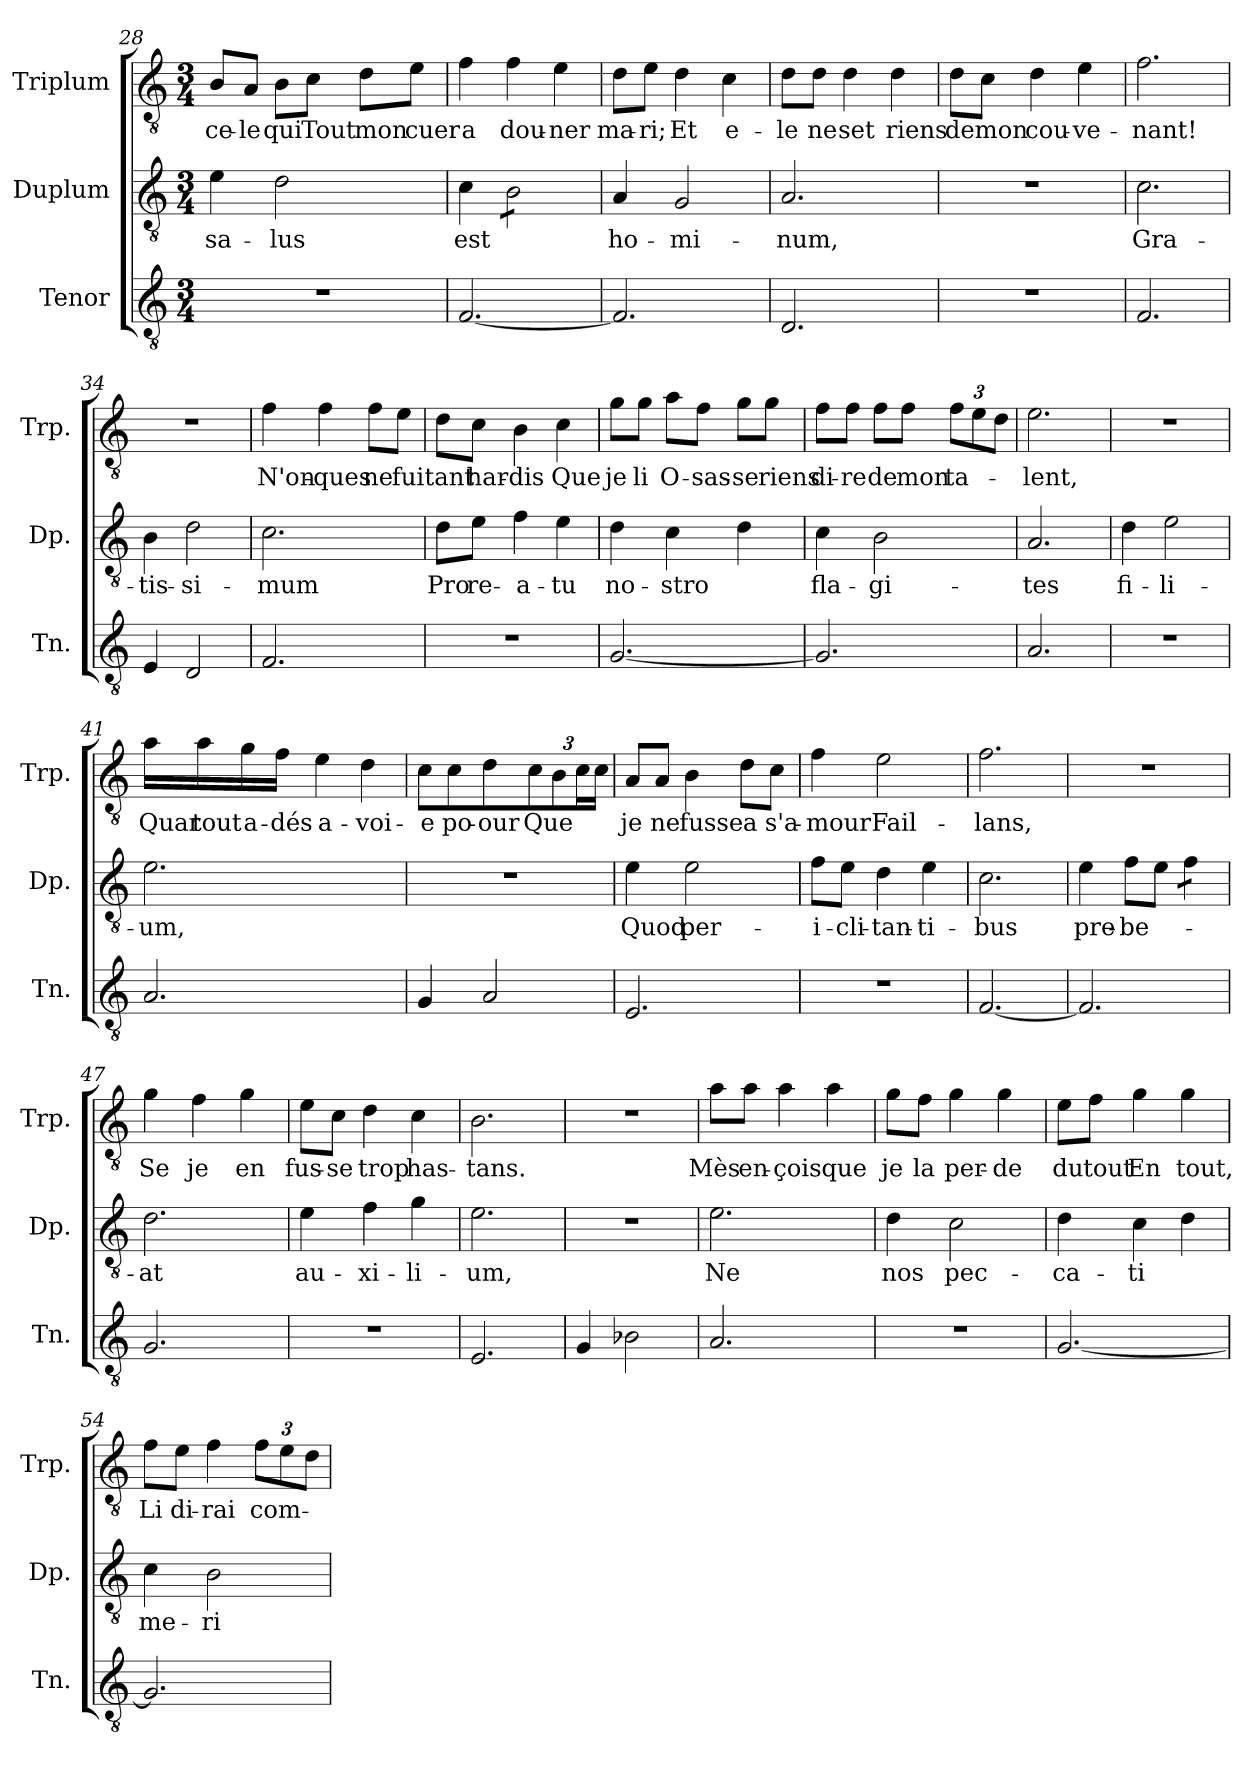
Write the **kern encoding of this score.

**kern	**kern	**text	**kern	**text
*part3	*part2	*part2	*part1	*part1
*staff3	*staff2	*staff2	*staff1	*staff1
*I"Tenor	*I"Duplum	*	*I"Triplum	*
*I'Tn.	*I'Dp.	*	*I'Trp.	*
!!LO:LB:g=z
*clefGv2	*clefGv2	*	*clefGv2	*
*k[]	*k[]	*	*k[]	*
*M3/4	*M3/4	*	*M3/4	*
=28	=28	=28	=28	=28
!	!	!LO:LY:b	!	!LO:LY:b
2.r	4e\	sa-	8B/L	ce-
!	!	!	!	!LO:LY:b
.	.	.	8A/J	-le
!	!	!LO:LY:b	!	!LO:LY:b
.	2d\	-lus	8B\L	qui
!	!	!	!	!LO:LY:b
.	.	.	8c\J	Tout
!	!	!	!	!LO:LY:b
.	.	.	8d\L	mon
!	!	!	!	!LO:LY:b
.	.	.	8e\J	cuer
=29	=29	=29	=29	=29
!	!	!LO:LY:b	!	!LO:LY:b
[2.F/	4c\	est	4f\	a
!	!	!	!	!LO:LY:b
*	*tremolo	*	*	*
.	8B\L	.	4f\	dou-
.	8B\	.	.	.
!	!	!	!	!LO:LY:b
.	8B\	.	4e\	-ner
.	8B\J	.	.	.
*	*Xtremolo	*	*	*
=30	=30	=30	=30	=30
!	!	!LO:LY:b	!	!LO:LY:b
2.F/]	4A/	-ho-	8d\L	ma-
!	!	!	!	!LO:LY:b
.	.	.	8e\J	-ri;
!	!	!LO:LY:b	!	!LO:LY:b
.	2G/	-mi-	4d\	Et
!	!	!	!	!LO:LY:b
.	.	.	4c\	e-
=31	=31	=31	=31	=31
!	!	!LO:LY:b	!	!LO:LY:b
2.D/	2.A/	-num,	8d\L	-le
!	!	!	!	!LO:LY:b
.	.	.	8d\J	ne
!	!	!	!	!LO:LY:b
.	.	.	4d\	set
!	!	!	!	!LO:LY:b
.	.	.	4d\	riens
=32	=32	=32	=32	=32
!	!	!	!	!LO:LY:b
2.r	2.r	.	8d\L	de
!	!	!	!	!LO:LY:b
.	.	.	8c\J	mon
!	!	!	!	!LO:LY:b
.	.	.	4d\	cou-
!	!	!	!	!LO:LY:b
.	.	.	4e\	-ve-
=33	=33	=33	=33	=33
!	!	!LO:LY:b	!	!LO:LY:b
2.F/	2.c\	Gra-	2.f\	-nant!
=34	=34	=34	=34	=34
!	!	!LO:LY:b	!	!
4E/	4B\	-tis-	2.r	.
!	!	!LO:LY:b	!	!
2D/	2d\	-si-	.	.
!!LO:LB:g=z
=35	=35	=35	=35	=35
!	!	!LO:LY:b	!	!LO:LY:b
2.F/	2.c\	-mum	4f\	N'on-
!	!	!	!	!LO:LY:b
.	.	.	4f\	-ques
!	!	!	!	!LO:LY:b
.	.	.	8f\L	ne
!	!	!	!	!LO:LY:b
.	.	.	8e\J	fui
=36	=36	=36	=36	=36
!	!	!LO:LY:b	!	!LO:LY:b
2.r	8d\L	Pro	8d\L	tant
!	!	!LO:LY:b	!	!LO:LY:b
.	8e\J	re-	8c\J	har-
!	!	!LO:LY:b	!	!LO:LY:b
.	4f\	-a-	4B\	-dis
!	!	!LO:LY:b	!	!LO:LY:b
.	4e\	-tu	4c\	Que
=37	=37	=37	=37	=37
!	!	!LO:LY:b	!	!LO:LY:b
[2.G/	4d\	no-	8g\L	je
!	!	!	!	!LO:LY:b
.	.	.	8g\J	li
!	!	!LO:LY:b	!	!LO:LY:b
.	4c\	-stro	8a\L	O-
!	!	!	!	!LO:LY:b
.	.	.	8f\J	-sas-
!	!	!	!	!LO:LY:b
.	4d\	.	8g\L	-se
!	!	!	!	!LO:LY:b
.	.	.	8g\J	riens
=38	=38	=38	=38	=38
!	!	!LO:LY:b	!	!LO:LY:b
2.G/]	4c\	fla-	8f\L	di-
!	!	!	!	!LO:LY:b
.	.	.	8f\J	-re
!	!	!LO:LY:b	!	!LO:LY:b
.	2B\	-gi-	8f\L	de
!	!	!	!	!LO:LY:b
.	.	.	8f\J	mon
*	*	*	*Xbrackettup	*
!	!	!	!	!LO:LY:b
.	.	.	12f\L	ta-
.	.	.	12e\	.
.	.	.	12d\J	.
=39	=39	=39	=39	=39
!	!	!LO:LY:b	!	!LO:LY:b
2.A/	2.A/	-tes	2.e\	-lent,
=40	=40	=40	=40	=40
!	!	!LO:LY:b	!	!
2.r	4d\	fi-	2.r	.
!	!	!LO:LY:b	!	!
.	2e\	-li-	.	.
!!LO:LB:g=z
=41	=41	=41	=41	=41
!	!	!LO:LY:b	!	!LO:LY:b
2.A/	2.e\	-um,	16a\LL	Quar
!	!	!	!	!LO:LY:b
.	.	.	16a\	tout
!	!	!	!	!LO:LY:b
.	.	.	16g\	a-
!	!	!	!	!LO:LY:b
.	.	.	16f\JJ	-dés
!	!	!	!	!LO:LY:b
.	.	.	4e\	a-
!	!	!	!	!LO:LY:b
.	.	.	4d\	-voi-
=42	=42	=42	=42	=42
!	!	!	!	!LO:LY:b
4G/	2.r	.	8c\L	-e
!	!	!	!	!LO:LY:b
.	.	.	8c\J	po-
!	!	!	!	!LO:LY:b
2A/	.	.	4d\	-our
!	!	!	!	!LO:LY:b
.	.	.	12c\L	Que
.	.	.	12B\	.
*	*	*	*tremolo	*
.	.	.	24c\	.
.	.	.	24c\JJ	.
*	*	*	*Xtremolo	*
=43	=43	=43	=43	=43
!	!	!LO:LY:b	!	!LO:LY:b
2.E/	4e\	Quod	8A/L	je
!	!	!	!	!LO:LY:b
.	.	.	8A/J	ne
!	!	!LO:LY:b	!	!LO:LY:b
.	2e\	per-	4B\	fusse
!	!	!	!	!LO:LY:b
.	.	.	8d\L	a
!	!	!	!	!LO:LY:b
.	.	.	8c\J	s'a-
=44	=44	=44	=44	=44
!	!	!LO:LY:b	!	!LO:LY:b
2.r	8f\L	-i-	4f\	-mour
!	!	!LO:LY:b	!	!
.	8e\J	-cli-	.	.
!	!	!LO:LY:b	!	!LO:LY:b
.	4d\	-tan-	2e\	Fail-
!	!	!LO:LY:b	!	!
.	4e\	-ti-	.	.
=45	=45	=45	=45	=45
!	!	!LO:LY:b	!	!LO:LY:b
[2.F/	2.c\	-bus	2.f\	-lans,
=46	=46	=46	=46	=46
!	!	!LO:LY:b	!	!
2.F/]	4e\	pre-	2.r	.
!	!	!LO:LY:b	!	!
.	8f\L	-be-	.	.
.	8e\J	.	.	.
*	*tremolo	*	*	*
.	8f\L	.	.	.
.	8f\J	.	.	.
*	*Xtremolo	*	*	*
=47	=47	=47	=47	=47
!	!	!LO:LY:b	!	!LO:LY:b
2.G/	2.d\	-at	4g\	Se
!	!	!	!	!LO:LY:b
.	.	.	4f\	je
!	!	!	!	!LO:LY:b
.	.	.	4g\	en
!!LO:LB:g=z
=48	=48	=48	=48	=48
!	!	!LO:LY:b	!	!LO:LY:b
2.r	4e\	au-	8e\L	fus-
!	!	!	!	!LO:LY:b
.	.	.	8c\J	-se
!	!	!LO:LY:b	!	!LO:LY:b
.	4f\	-xi-	4d\	trop
!	!	!LO:LY:b	!	!LO:LY:b
.	4g\	-li-	4c\	has-
=49	=49	=49	=49	=49
!	!	!LO:LY:b	!	!LO:LY:b
2.E/	2.e\	-um,	2.B\	-tans.
=50	=50	=50	=50	=50
4G/	2.r	.	2.r	.
2B-X\	.	.	.	.
=51	=51	=51	=51	=51
!	!	!LO:LY:b	!	!LO:LY:b
2.A/	2.e\	Ne	8a\L	Mès
!	!	!	!	!LO:LY:b
.	.	.	8a\J	en-
!	!	!	!	!LO:LY:b
.	.	.	4a\	-çois
!	!	!	!	!LO:LY:b
.	.	.	4a\	que
=52	=52	=52	=52	=52
!	!	!LO:LY:b	!	!LO:LY:b
2.r	4d\	nos	8g\L	je
!	!	!	!	!LO:LY:b
.	.	.	8f\J	la
!	!	!LO:LY:b	!	!LO:LY:b
.	2c\	pec-	4g\	per-
!	!	!	!	!LO:LY:b
.	.	.	4g\	-de
=53	=53	=53	=53	=53
!	!	!LO:LY:b	!	!LO:LY:b
[2.G/	4d\	-ca-	8e\L	du
!	!	!	!	!LO:LY:b
.	.	.	8f\J	tout
!	!	!LO:LY:b	!	!LO:LY:b
.	4c\	-ti	4g\	En
!	!	!	!	!LO:LY:b
.	4d\	.	4g\	tout,
=54	=54	=54	=54	=54
!	!	!LO:LY:b	!	!LO:LY:b
2.G/]	4c\	me-	8f\L	Li
!	!	!	!	!LO:LY:b
.	.	.	8e\J	di-
!	!	!LO:LY:b	!	!LO:LY:b
.	2B\	-ri-	4f\	-rai
!	!	!	!	!LO:LY:b
.	.	.	12f\L	com-
.	.	.	12e\	.
.	.	.	12d\J	.
=	=	=	=	=
*-	*-	*-	*-	*-
